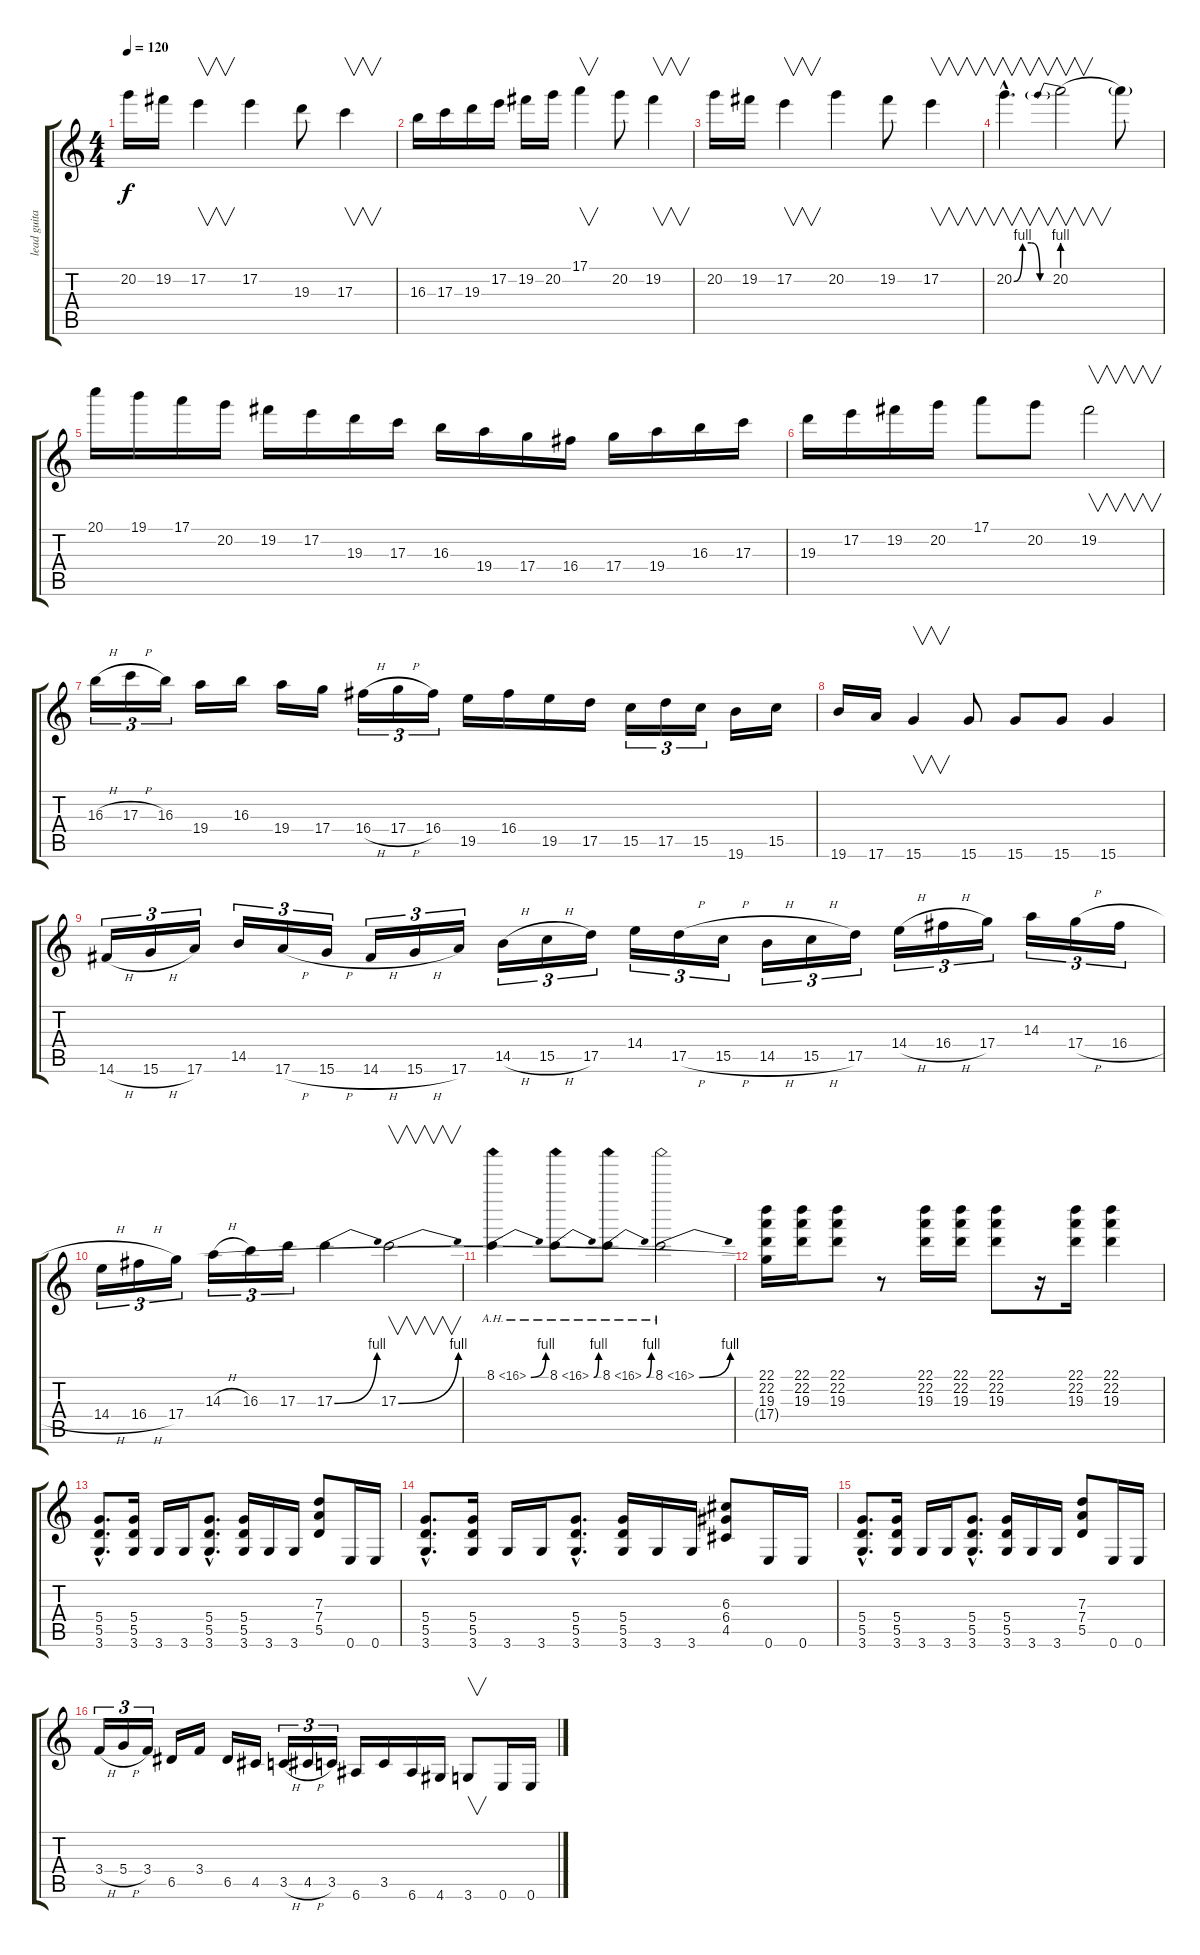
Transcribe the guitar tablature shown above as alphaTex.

\track ("lead guitar" "lead guita") {instrument overdrivenguitar}
\staff {score tabs}
\tuning (E4 B3 G3 D3 A2 E2) {hide}
\ts (4 4)
\tempo 120
\clef g2
\ks c
20.2.16{dy f} 19.2.16 17.2.4{v} 17.2.4 19.3.8 17.3.4{v} |
16.3.16 17.3.16 19.3.16 17.2.16 19.2.16 20.2.16 17.1.4{v} 20.2.8 19.2.4{v} |
20.2.16 19.2.16 17.2.4{v} 20.2.4 19.2.8 17.2.4{v} |
20.2{be (custom 0 0 15 4 30 4 45 0 60 0) hac}.4{v d} 20.2{be (prebend 0 4 60 4)}.2{v} 20.2{t}.8 |
20.1.16 19.1.16 17.1.16 20.2.16 19.2.16 17.2.16 19.3.16 17.3.16 16.3.16 19.4.16 17.4.16 16.4.16 17.4.16 19.4.16 16.3.16 17.3.16 |
19.3.16 17.2.16 19.2.16 20.2.16 17.1.8 20.2.8 19.2.2{v} |
16.3{h}.16{tu (3 2)} 17.3{h}.16{tu (3 2)} 16.3.16{tu (3 2)} 19.4.16 16.3.16 19.4.16 17.4.16 16.4{h}.16{tu (3 2)} 17.4{h}.16{tu (3 2)} 16.4.16{tu (3 2)} 19.5.16 16.4.16 19.5.16 17.5.16 15.5.16{tu (3 2)} 17.5.16{tu (3 2)} 15.5.16{tu (3 2)} 19.6.16 15.5.16 |
19.6.16 17.6.16 15.6.4{v} 15.6.8 15.6.8 15.6.8 15.6.4 |
14.6{h}.16{tu (3 2)} 15.6{h}.16{tu (3 2)} 17.6.16{tu (3 2)} 14.5.16{tu (3 2)} 17.6{h}.16{tu (3 2)} 15.6{h}.16{tu (3 2)} 14.6{h}.16{tu (3 2)} 15.6{h}.16{tu (3 2)} 17.6.16{tu (3 2)} 14.5{h}.16{tu (3 2)} 15.5{h}.16{tu (3 2)} 17.5.16{tu (3 2)} 14.4.16{tu (3 2)} 17.5{h}.16{tu (3 2)} 15.5{h}.16{tu (3 2)} 14.5{h}.16{tu (3 2)} 15.5{h}.16{tu (3 2)} 17.5.16{tu (3 2)} 14.4{h}.16{tu (3 2)} 16.4{h}.16{tu (3 2)} 17.4.16{tu (3 2)} 14.3.16{tu (3 2)} 17.4{h}.16{tu (3 2)} 16.4{h}.16{tu (3 2)} |
14.4{h}.16{tu (3 2)} 16.4{h}.16{tu (3 2)} 17.4.16{tu (3 2)} 14.3{h}.16{tu (3 2)} 16.3.16{tu (3 2)} 17.3.16{tu (3 2)} 17.3{be (bend 0 0 60 4)}.4 17.3{be (bend 0 0 60 4)}.2{v} |
8.1{be (bend 0 0 60 4) ah 8}.4 8.1{be (bend 0 0 60 4) ah 8}.8 8.1{be (bend 0 0 60 4) ah 8}.8 8.1{be (bend 0 0 60 4) ah 8}.2 |
(22.1 22.2 19.3 17.4{t}).16 (22.1 22.2 19.3).16 (22.1 22.2 19.3).8 r.8 (22.1 22.2 19.3).16 (22.1 22.2 19.3).16 (22.1 22.2 19.3).8 r.16 (22.1 22.2 19.3).16 (22.1 22.2 19.3).4 |
(5.4{hac} 5.5{hac} 3.6{hac}).8{d} (5.4 5.5 3.6).16 3.6.16 3.6.16 (5.4{hac} 5.5{hac} 3.6{hac}).8{d} (5.4 5.5 3.6).16 3.6.16 3.6.16 (7.3 7.4 5.5).8 0.6.16 0.6.16 |
(5.4{hac} 5.5{hac} 3.6{hac}).8{d} (5.4 5.5 3.6).16 3.6.16 3.6.16 (5.4{hac} 5.5{hac} 3.6{hac}).8{d} (5.4 5.5 3.6).16 3.6.16 3.6.16 (6.3 6.4 4.5).8 0.6.16 0.6.16 |
(5.4{hac} 5.5{hac} 3.6{hac}).8{d} (5.4 5.5 3.6).16 3.6.16 3.6.16 (5.4{hac} 5.5{hac} 3.6{hac}).8{d} (5.4 5.5 3.6).16 3.6.16 3.6.16 (7.3 7.4 5.5).8 0.6.16 0.6.16 |
3.4{h}.16{tu (3 2)} 5.4{h}.16{tu (3 2)} 3.4.16{tu (3 2)} 6.5.16 3.4.16 6.5.16 4.5.16 3.5{h}.16{tu (3 2)} 4.5{h}.16{tu (3 2)} 3.5.16{tu (3 2)} 6.6.16 3.5.16 6.6.16 4.6.16 3.6.8{v} 0.6.16 0.6.16
